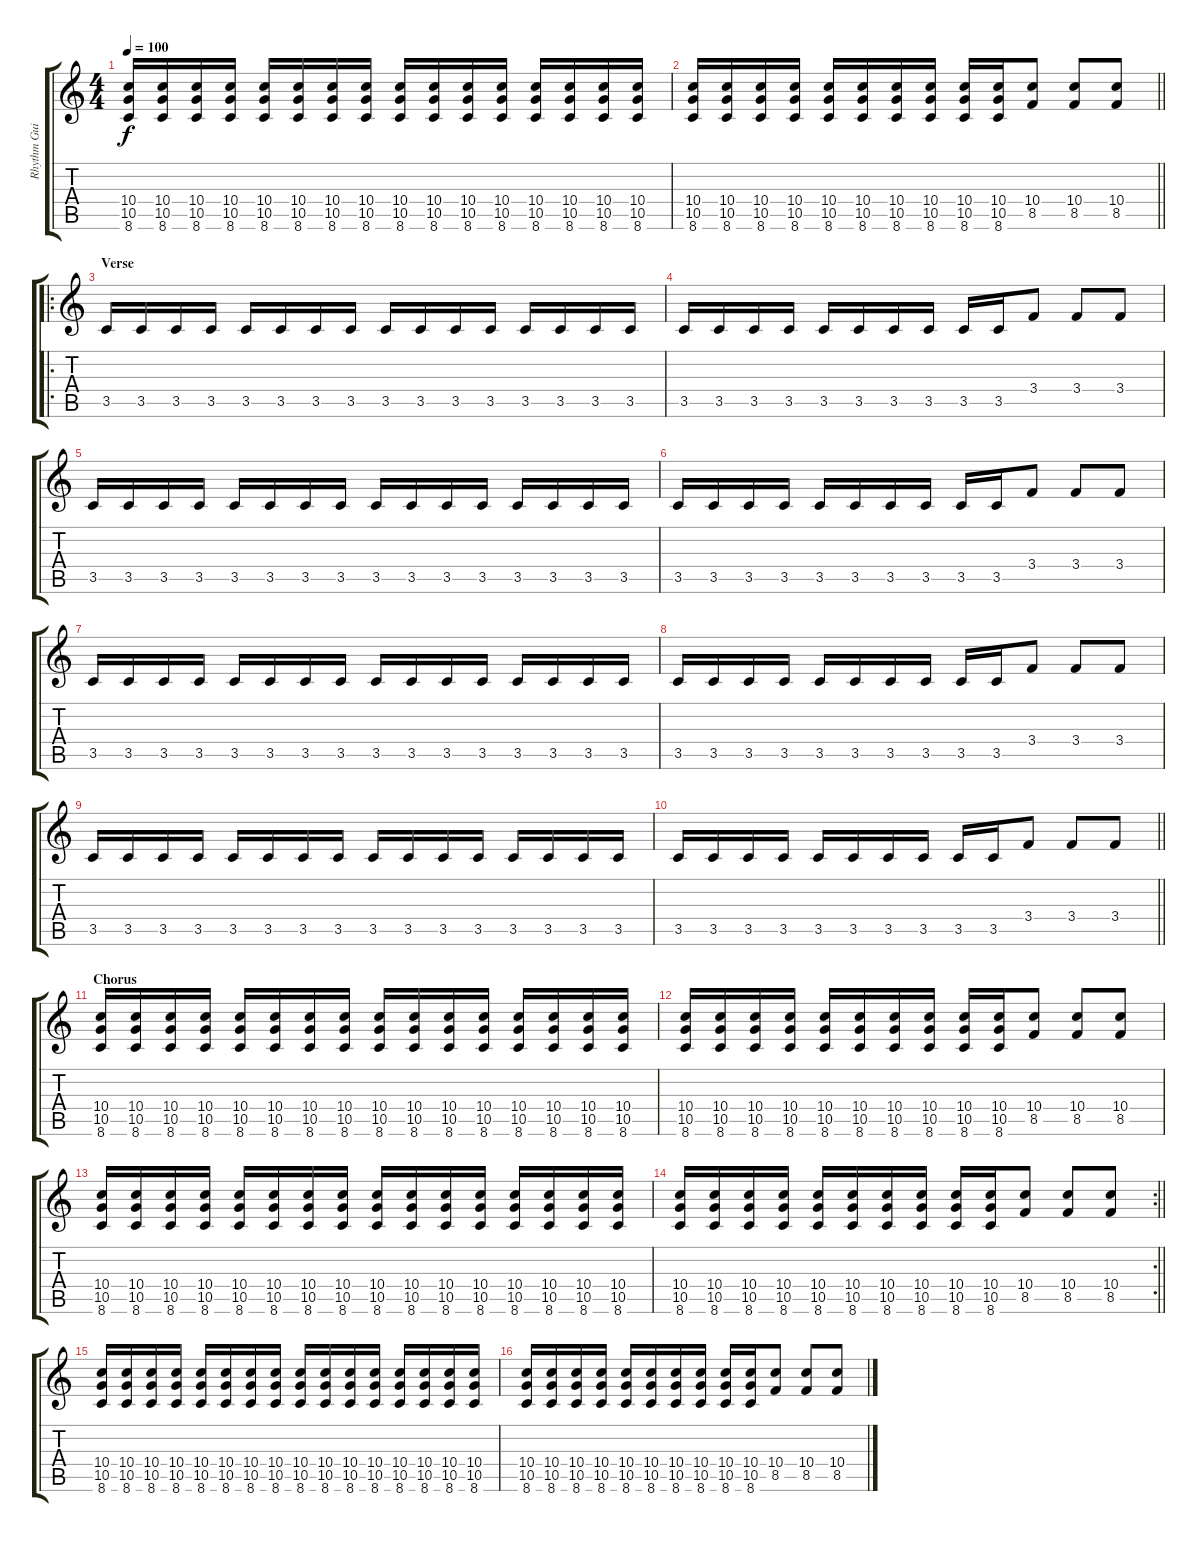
\track ("Rhythm Guitar" "Rhythm Gui") {instrument overdrivenguitar}
\staff {score tabs}
\tuning (E4 B3 G3 D3 A2 E2) {hide}
\ts (4 4)
\tempo 100
\clef g2
\ks c
(10.4 10.5 8.6).16{dy f} (10.4 10.5 8.6).16 (10.4 10.5 8.6).16 (10.4 10.5 8.6).16 (10.4 10.5 8.6).16 (10.4 10.5 8.6).16 (10.4 10.5 8.6).16 (10.4 10.5 8.6).16 (10.4 10.5 8.6).16 (10.4 10.5 8.6).16 (10.4 10.5 8.6).16 (10.4 10.5 8.6).16 (10.4 10.5 8.6).16 (10.4 10.5 8.6).16 (10.4 10.5 8.6).16 (10.4 10.5 8.6).16 |
\barLineRight lightlight
(10.4 10.5 8.6).16 (10.4 10.5 8.6).16 (10.4 10.5 8.6).16 (10.4 10.5 8.6).16 (10.4 10.5 8.6).16 (10.4 10.5 8.6).16 (10.4 10.5 8.6).16 (10.4 10.5 8.6).16 (10.4 10.5 8.6).16 (10.4 10.5 8.6).16 (10.4 8.5).8 (10.4 8.5).8 (10.4 8.5).8 |
\ro
\section ("" "Verse")
3.5.16 3.5.16 3.5.16 3.5.16 3.5.16 3.5.16 3.5.16 3.5.16 3.5.16 3.5.16 3.5.16 3.5.16 3.5.16 3.5.16 3.5.16 3.5.16 |
3.5.16 3.5.16 3.5.16 3.5.16 3.5.16 3.5.16 3.5.16 3.5.16 3.5.16 3.5.16 3.4.8 3.4.8 3.4.8 |
3.5.16 3.5.16 3.5.16 3.5.16 3.5.16 3.5.16 3.5.16 3.5.16 3.5.16 3.5.16 3.5.16 3.5.16 3.5.16 3.5.16 3.5.16 3.5.16 |
3.5.16 3.5.16 3.5.16 3.5.16 3.5.16 3.5.16 3.5.16 3.5.16 3.5.16 3.5.16 3.4.8 3.4.8 3.4.8 |
3.5.16 3.5.16 3.5.16 3.5.16 3.5.16 3.5.16 3.5.16 3.5.16 3.5.16 3.5.16 3.5.16 3.5.16 3.5.16 3.5.16 3.5.16 3.5.16 |
3.5.16 3.5.16 3.5.16 3.5.16 3.5.16 3.5.16 3.5.16 3.5.16 3.5.16 3.5.16 3.4.8 3.4.8 3.4.8 |
3.5.16 3.5.16 3.5.16 3.5.16 3.5.16 3.5.16 3.5.16 3.5.16 3.5.16 3.5.16 3.5.16 3.5.16 3.5.16 3.5.16 3.5.16 3.5.16 |
\barLineRight lightlight
3.5.16 3.5.16 3.5.16 3.5.16 3.5.16 3.5.16 3.5.16 3.5.16 3.5.16 3.5.16 3.4.8 3.4.8 3.4.8 |
\section ("" "Chorus")
(10.4 10.5 8.6).16 (10.4 10.5 8.6).16 (10.4 10.5 8.6).16 (10.4 10.5 8.6).16 (10.4 10.5 8.6).16 (10.4 10.5 8.6).16 (10.4 10.5 8.6).16 (10.4 10.5 8.6).16 (10.4 10.5 8.6).16 (10.4 10.5 8.6).16 (10.4 10.5 8.6).16 (10.4 10.5 8.6).16 (10.4 10.5 8.6).16 (10.4 10.5 8.6).16 (10.4 10.5 8.6).16 (10.4 10.5 8.6).16 |
(10.4 10.5 8.6).16 (10.4 10.5 8.6).16 (10.4 10.5 8.6).16 (10.4 10.5 8.6).16 (10.4 10.5 8.6).16 (10.4 10.5 8.6).16 (10.4 10.5 8.6).16 (10.4 10.5 8.6).16 (10.4 10.5 8.6).16 (10.4 10.5 8.6).16 (10.4 8.5).8 (10.4 8.5).8 (10.4 8.5).8 |
(10.4 10.5 8.6).16 (10.4 10.5 8.6).16 (10.4 10.5 8.6).16 (10.4 10.5 8.6).16 (10.4 10.5 8.6).16 (10.4 10.5 8.6).16 (10.4 10.5 8.6).16 (10.4 10.5 8.6).16 (10.4 10.5 8.6).16 (10.4 10.5 8.6).16 (10.4 10.5 8.6).16 (10.4 10.5 8.6).16 (10.4 10.5 8.6).16 (10.4 10.5 8.6).16 (10.4 10.5 8.6).16 (10.4 10.5 8.6).16 |
\rc 2
\barLineRight lightlight
(10.4 10.5 8.6).16 (10.4 10.5 8.6).16 (10.4 10.5 8.6).16 (10.4 10.5 8.6).16 (10.4 10.5 8.6).16 (10.4 10.5 8.6).16 (10.4 10.5 8.6).16 (10.4 10.5 8.6).16 (10.4 10.5 8.6).16 (10.4 10.5 8.6).16 (10.4 8.5).8 (10.4 8.5).8 (10.4 8.5).8 |
(10.4 10.5 8.6).16 (10.4 10.5 8.6).16 (10.4 10.5 8.6).16 (10.4 10.5 8.6).16 (10.4 10.5 8.6).16 (10.4 10.5 8.6).16 (10.4 10.5 8.6).16 (10.4 10.5 8.6).16 (10.4 10.5 8.6).16 (10.4 10.5 8.6).16 (10.4 10.5 8.6).16 (10.4 10.5 8.6).16 (10.4 10.5 8.6).16 (10.4 10.5 8.6).16 (10.4 10.5 8.6).16 (10.4 10.5 8.6).16 |
(10.4 10.5 8.6).16 (10.4 10.5 8.6).16 (10.4 10.5 8.6).16 (10.4 10.5 8.6).16 (10.4 10.5 8.6).16 (10.4 10.5 8.6).16 (10.4 10.5 8.6).16 (10.4 10.5 8.6).16 (10.4 10.5 8.6).16 (10.4 10.5 8.6).16 (10.4 8.5).8 (10.4 8.5).8 (10.4 8.5).8
